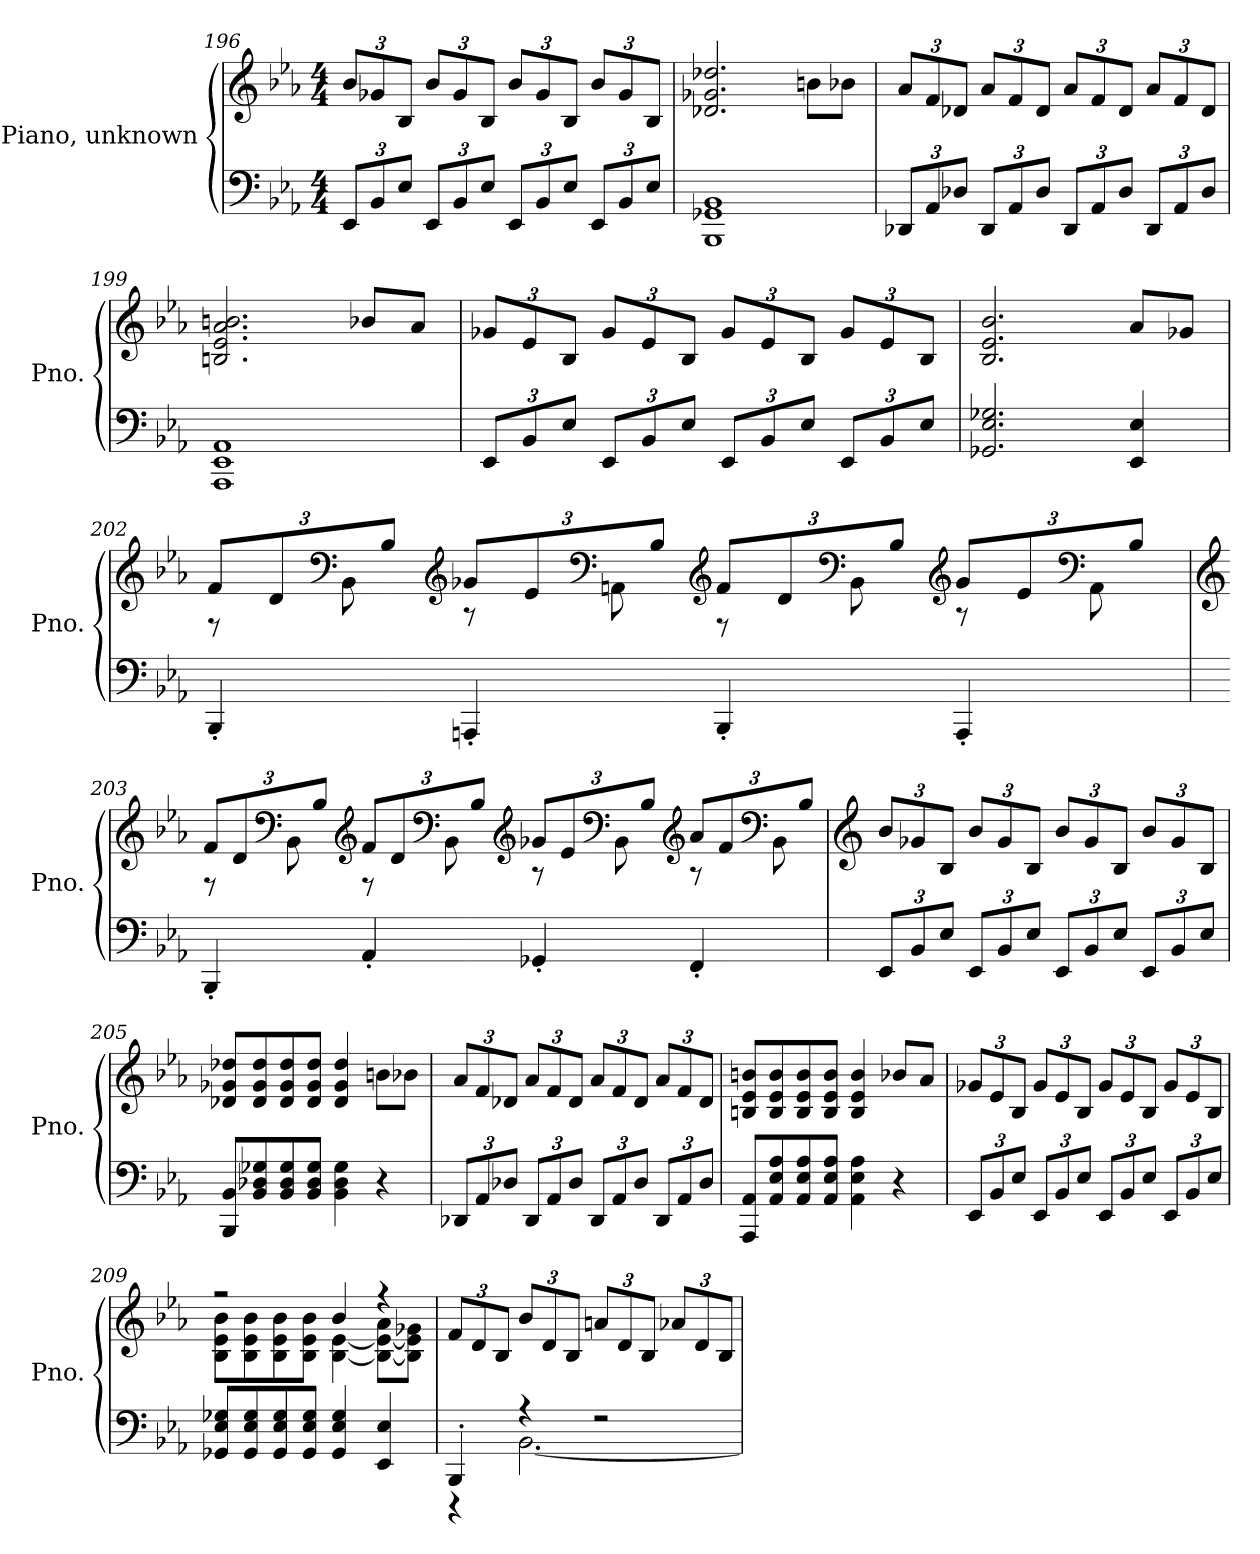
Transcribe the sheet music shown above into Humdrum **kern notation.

**kern	**kern
*part1	*part1
*staff2	*staff1
*I"Piano, unknown	*
*I'Pno.	*
!!LO:LB:g=z
*clefF4	*clefG2
*k[b-e-a-]	*k[b-e-a-]
*M4/4	*M4/4
*Xbrackettup	*Xbrackettup
=196	=196
12EE-/L	12b-/L
12BB-/	12g-X/
12E-/J	12B-/J
12EE-/L	12b-/L
12BB-/	12g-/
12E-/J	12B-/J
12EE-/L	12b-/L
12BB-/	12g-/
12E-/J	12B-/J
12EE-/L	12b-/L
12BB-/	12g-/
12E-/J	12B-/J
=197	=197
1BBB- 1GG-X 1BB-	2.d-X/ 2.g-X/ 2.dd-X/
.	8bn\L
.	8b-X\J
=198	=198
12DD-X/L	12a-/L
12AA-/	12f/
12D-X/J	12d-X/J
12DD-/L	12a-/L
12AA-/	12f/
12D-/J	12d-/J
12DD-/L	12a-/L
12AA-/	12f/
12D-/J	12d-/J
12DD-/L	12a-/L
12AA-/	12f/
12D-/J	12d-/J
=199	=199
1AAA- 1EE- 1AA-	2.Bn/ 2.e-/ 2.a-/ 2.bn/
.	8b-X/L
.	8a-/J
!!LO:LB:g=z
=200	=200
12EE-/L	12g-X/L
12BB-/	12e-/
12E-/J	12B-/J
12EE-/L	12g-/L
12BB-/	12e-/
12E-/J	12B-/J
12EE-/L	12g-/L
12BB-/	12e-/
12E-/J	12B-/J
12EE-/L	12g-/L
12BB-/	12e-/
12E-/J	12B-/J
=201	=201
2.GG-X/ 2.E-/ 2.G-X/	2.B-/ 2.e-/ 2.b-/
4EE-/ 4E-/	8a-/L
.	8g-X/J
!!LO:LB:g=z
=202	=202
*	*^
4BBB-'/	12f/L	8r
.	12d/	.
*	*clefF4	*
.	.	8BB-\
.	12B-/J	.
*	*clefG2	*
4AAAn'/	12g-X/L	8r
.	12e-/	.
*	*clefF4	*
.	.	8AAn\
.	12B-/J	.
*	*clefG2	*
4BBB-'/	12f/L	8r
.	12d/	.
*	*clefF4	*
.	.	8BB-\
.	12B-/J	.
*	*clefG2	*
4AAA'/	12g-/L	8r
.	12e-/	.
*	*clefF4	*
.	.	8AA\
.	12B-/J	.
!!LO:PB:g=z	!!
=203	=203	=203
*	*clefG2	*
4BBB-'/	12f/L	8r
.	12d/	.
*	*clefF4	*
.	.	8BB-\
.	12B-/J	.
*	*clefG2	*
4AA-'/	12f/L	8r
.	12d/	.
*	*clefF4	*
.	.	8BB-\
.	12B-/J	.
*	*clefG2	*
4GG-X'/	12g-X/L	8r
.	12e-/	.
*	*clefF4	*
.	.	8BB-\
.	12B-/J	.
*	*clefG2	*
4FF'/	12a-/L	8r
.	12f/	.
*	*clefF4	*
.	.	8BB-\
.	12B-/J	.
*	*v	*v
=204	=204
*	*clefG2
12EE-/L	12b-/L
12BB-/	12g-X/
12E-/J	12B-/J
12EE-/L	12b-/L
12BB-/	12g-/
12E-/J	12B-/J
12EE-/L	12b-/L
12BB-/	12g-/
12E-/J	12B-/J
12EE-/L	12b-/L
12BB-/	12g-/
12E-/J	12B-/J
!!LO:LB:g=z
=205	=205
8BBB-/ 8BB-/L	8d-X/ 8g-X/ 8dd-X/L
8BB-/ 8D-X/ 8G-X/	8d-/ 8g-/ 8dd-/
8BB-/ 8D-/ 8G-/	8d-/ 8g-/ 8dd-/
8BB-/ 8D-/ 8G-/J	8d-/ 8g-/ 8dd-/J
4BB-\ 4D-\ 4G-\	4d-/ 4g-/ 4dd-/
4r	8bn\L
.	8b-X\J
=206	=206
12DD-X/L	12a-/L
12AA-/	12f/
12D-X/J	12d-X/J
12DD-/L	12a-/L
12AA-/	12f/
12D-/J	12d-/J
12DD-/L	12a-/L
12AA-/	12f/
12D-/J	12d-/J
12DD-/L	12a-/L
12AA-/	12f/
12D-/J	12d-/J
=207	=207
8AAA-/ 8AA-/L	8Bn/ 8e-/ 8bn/L
8AA-/ 8E-/ 8A-/	8B/ 8e-/ 8b/
8AA-/ 8E-/ 8A-/	8B/ 8e-/ 8b/
8AA-/ 8E-/ 8A-/J	8B/ 8e-/ 8b/J
4AA-\ 4E-\ 4A-\	4B/ 4e-/ 4b/
4r	8b-X/L
.	8a-/J
!!LO:LB:g=z
=208	=208
12EE-/L	12g-X/L
12BB-/	12e-/
12E-/J	12B-/J
12EE-/L	12g-/L
12BB-/	12e-/
12E-/J	12B-/J
12EE-/L	12g-/L
12BB-/	12e-/
12E-/J	12B-/J
12EE-/L	12g-/L
12BB-/	12e-/
12E-/J	12B-/J
=209	=209
*	*^
8GG-X/ 8E-/ 8G-X/L	2r	8B-\ 8e-\ 8b-\L
8GG-/ 8E-/ 8G-/	.	8B-\ 8e-\ 8b-\
8GG-/ 8E-/ 8G-/	.	8B-\ 8e-\ 8b-\
8GG-/ 8E-/ 8G-/J	.	8B-\ 8e-\ 8b-\J
4GG-/ 4E-/ 4G-/	4b-/	[4B-\ [4e-\
4EE-/ 4E-/	4r	8B-\_ 8e-\_ 8a-\L
.	.	8B-\] 8e-\] 8g-X\J
*	*v	*v
=210	=210
*^	*
4BBB-'/	4r	12f/L
.	.	12d/
.	.	12B-/J
4r	[2.BB-\	12b-/L
.	.	12d/
.	.	12B-/J
2r	.	12an/L
.	.	12d/
.	.	12B-/J
.	.	12a-X/L
.	.	12d/
.	.	12B-/J
*v	*v	*
=	=
*-	*-
